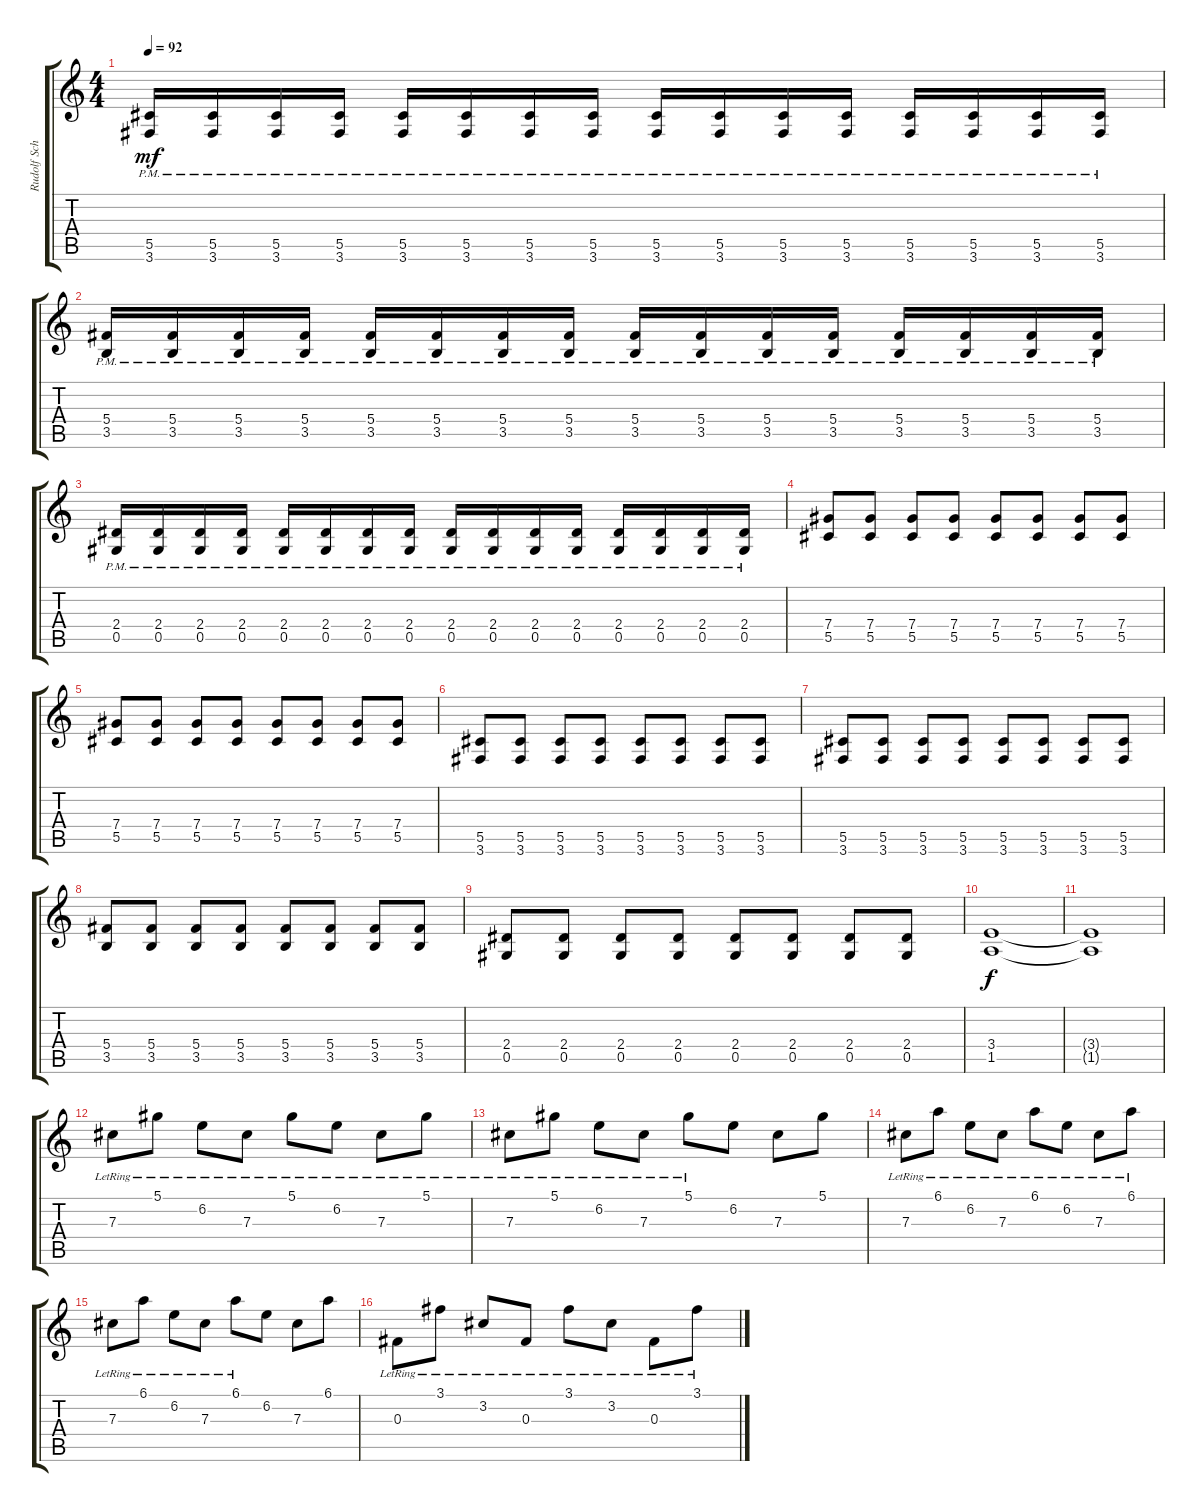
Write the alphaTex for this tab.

\track ("Rudolf Schenker" "Rudolf Sch") {instrument acousticguitarsteel}
\staff {score tabs}
\tuning (Eb4 Bb3 Gb3 Db3 Ab2 Eb2) {hide}
\ts (4 4)
\tempo 92
\clef g2
\ks c
(5.5{pm} 3.6{pm}).16{dy mf} (5.5{pm} 3.6{pm}).16 (5.5{pm} 3.6{pm}).16 (5.5{pm} 3.6{pm}).16 (5.5{pm} 3.6{pm}).16 (5.5{pm} 3.6{pm}).16 (5.5{pm} 3.6{pm}).16 (5.5{pm} 3.6{pm}).16 (5.5{pm} 3.6{pm}).16 (5.5{pm} 3.6{pm}).16 (5.5{pm} 3.6{pm}).16 (5.5{pm} 3.6{pm}).16 (5.5{pm} 3.6{pm}).16 (5.5{pm} 3.6{pm}).16 (5.5{pm} 3.6{pm}).16 (5.5{pm} 3.6{pm}).16 |
(5.4{pm} 3.5{pm}).16 (5.4{pm} 3.5{pm}).16 (5.4{pm} 3.5{pm}).16 (5.4{pm} 3.5{pm}).16 (5.4{pm} 3.5{pm}).16 (5.4{pm} 3.5{pm}).16 (5.4{pm} 3.5{pm}).16 (5.4{pm} 3.5{pm}).16 (5.4{pm} 3.5{pm}).16 (5.4{pm} 3.5{pm}).16 (5.4{pm} 3.5{pm}).16 (5.4{pm} 3.5{pm}).16 (5.4{pm} 3.5{pm}).16 (5.4{pm} 3.5{pm}).16 (5.4{pm} 3.5{pm}).16 (5.4{pm} 3.5{pm}).16 |
(2.4{pm} 0.5{pm}).16 (2.4{pm} 0.5{pm}).16 (2.4{pm} 0.5{pm}).16 (2.4{pm} 0.5{pm}).16 (2.4{pm} 0.5{pm}).16 (2.4{pm} 0.5{pm}).16 (2.4{pm} 0.5{pm}).16 (2.4{pm} 0.5{pm}).16 (2.4{pm} 0.5{pm}).16 (2.4{pm} 0.5{pm}).16 (2.4{pm} 0.5{pm}).16 (2.4{pm} 0.5{pm}).16 (2.4{pm} 0.5{pm}).16 (2.4{pm} 0.5{pm}).16 (2.4{pm} 0.5{pm}).16 (2.4{pm} 0.5{pm}).16 |
(7.4 5.5).8 (7.4 5.5).8 (7.4 5.5).8 (7.4 5.5).8 (7.4 5.5).8 (7.4 5.5).8 (7.4 5.5).8 (7.4 5.5).8 |
(7.4 5.5).8 (7.4 5.5).8 (7.4 5.5).8 (7.4 5.5).8 (7.4 5.5).8 (7.4 5.5).8 (7.4 5.5).8 (7.4 5.5).8 |
(5.5 3.6).8 (5.5 3.6).8 (5.5 3.6).8 (5.5 3.6).8 (5.5 3.6).8 (5.5 3.6).8 (5.5 3.6).8 (5.5 3.6).8 |
(5.5 3.6).8 (5.5 3.6).8 (5.5 3.6).8 (5.5 3.6).8 (5.5 3.6).8 (5.5 3.6).8 (5.5 3.6).8 (5.5 3.6).8 |
(5.4 3.5).8 (5.4 3.5).8 (5.4 3.5).8 (5.4 3.5).8 (5.4 3.5).8 (5.4 3.5).8 (5.4 3.5).8 (5.4 3.5).8 |
(2.4 0.5).8 (2.4 0.5).8 (2.4 0.5).8 (2.4 0.5).8 (2.4 0.5).8 (2.4 0.5).8 (2.4 0.5).8 (2.4 0.5).8 |
(3.4 1.5).1{dy f} |
(3.4{t} 1.5{t}).1 |
7.3{lr}.8{volume 13 instrument acousticguitarsteel} 5.1{lr}.8 6.2{lr}.8 7.3{lr}.8 5.1{lr}.8 6.2{lr}.8 7.3{lr}.8 5.1{lr}.8 |
7.3{lr}.8 5.1{lr}.8 6.2{lr}.8 7.3{lr}.8 5.1{lr}.8 6.2.8 7.3.8 5.1.8 |
7.3{lr}.8 6.1{lr}.8 6.2{lr}.8 7.3{lr}.8 6.1{lr}.8 6.2{lr}.8 7.3{lr}.8 6.1{lr}.8 |
7.3{lr}.8 6.1{lr}.8 6.2{lr}.8 7.3{lr}.8 6.1{lr}.8 6.2.8 7.3.8 6.1.8 |
0.3{lr}.8 3.1{lr}.8 3.2{lr}.8 0.3{lr}.8 3.1{lr}.8 3.2{lr}.8 0.3{lr}.8 3.1{lr}.8
